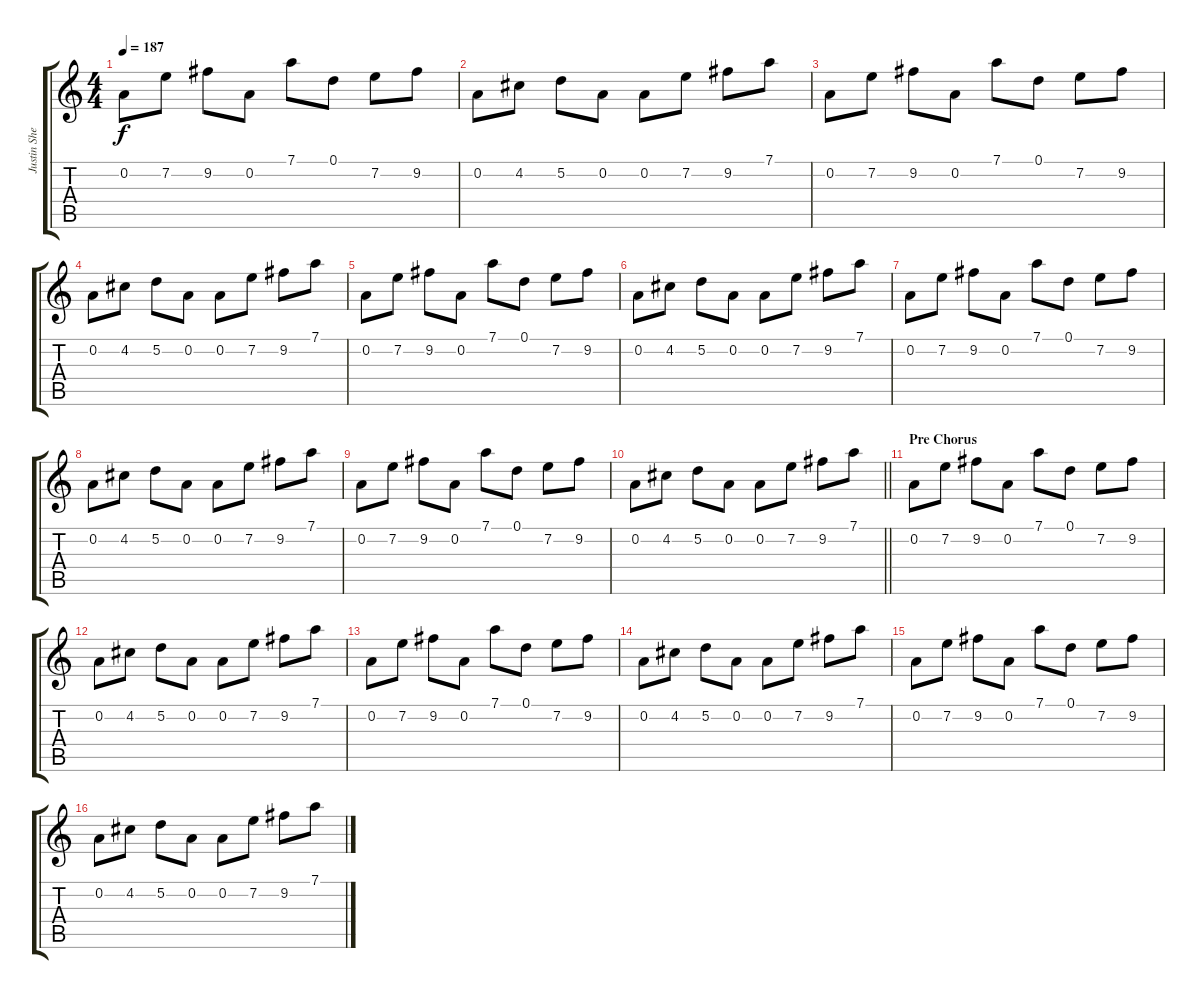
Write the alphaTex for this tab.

\track ("Justin Shekoski" "Justin She") {instrument overdrivenguitar}
\staff {score tabs}
\tuning (D4 A3 F3 C3 G2 D2) {hide}
\ts (4 4)
\tempo 187
\clef g2
\ks c
0.2.8{dy f} 7.2.8 9.2.8 0.2.8 7.1.8 0.1.8 7.2.8 9.2.8 |
0.2.8 4.2.8 5.2.8 0.2.8 0.2.8 7.2.8 9.2.8 7.1.8 |
0.2.8 7.2.8 9.2.8 0.2.8 7.1.8 0.1.8 7.2.8 9.2.8 |
0.2.8 4.2.8 5.2.8 0.2.8 0.2.8 7.2.8 9.2.8 7.1.8 |
0.2.8 7.2.8 9.2.8 0.2.8 7.1.8 0.1.8 7.2.8 9.2.8 |
0.2.8 4.2.8 5.2.8 0.2.8 0.2.8 7.2.8 9.2.8 7.1.8 |
0.2.8 7.2.8 9.2.8 0.2.8 7.1.8 0.1.8 7.2.8 9.2.8 |
0.2.8 4.2.8 5.2.8 0.2.8 0.2.8 7.2.8 9.2.8 7.1.8 |
0.2.8 7.2.8 9.2.8 0.2.8 7.1.8 0.1.8 7.2.8 9.2.8 |
\barLineRight lightlight
0.2.8 4.2.8 5.2.8 0.2.8 0.2.8 7.2.8 9.2.8 7.1.8 |
\section ("" "Pre Chorus")
0.2.8 7.2.8 9.2.8 0.2.8 7.1.8 0.1.8 7.2.8 9.2.8 |
0.2.8 4.2.8 5.2.8 0.2.8 0.2.8 7.2.8 9.2.8 7.1.8 |
0.2.8 7.2.8 9.2.8 0.2.8 7.1.8 0.1.8 7.2.8 9.2.8 |
0.2.8 4.2.8 5.2.8 0.2.8 0.2.8 7.2.8 9.2.8 7.1.8 |
0.2.8 7.2.8 9.2.8 0.2.8 7.1.8 0.1.8 7.2.8 9.2.8 |
0.2.8 4.2.8 5.2.8 0.2.8 0.2.8 7.2.8 9.2.8 7.1.8
